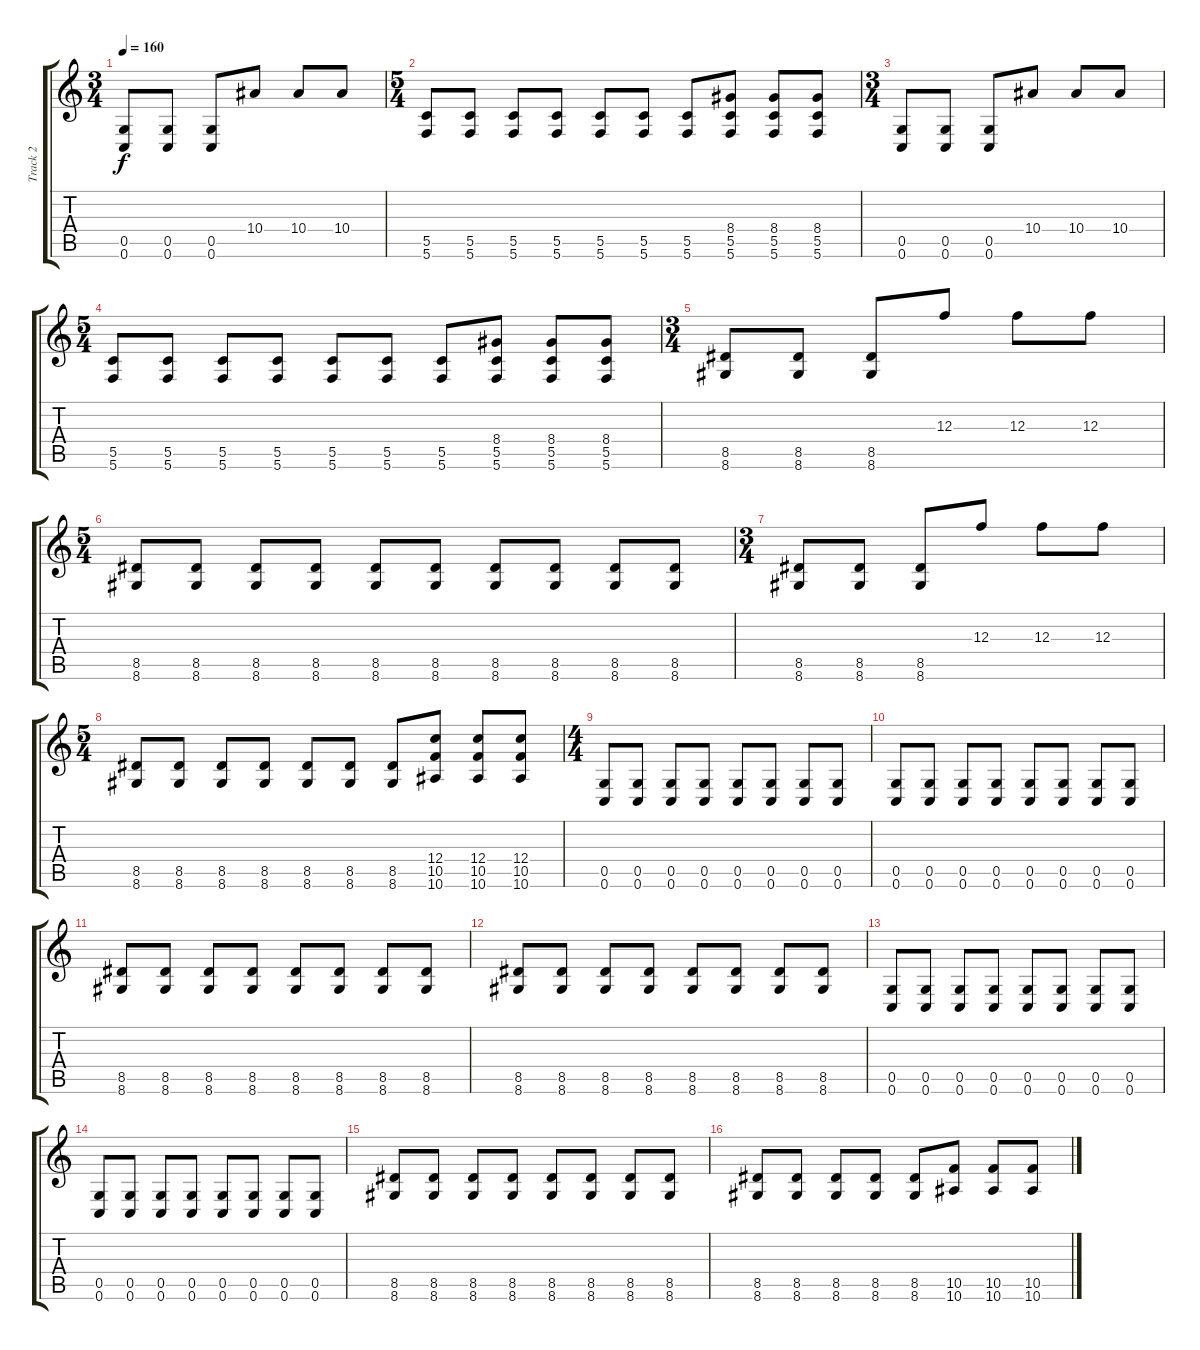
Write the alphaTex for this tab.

\track ("Track 2" "Track 2") {instrument distortionguitar}
\staff {score tabs}
\tuning (D4 A3 F3 C3 G2 C2) {hide}
\ts (3 4)
\tempo 160
\clef g2
\ks c
(0.5 0.6).8{dy f} (0.5 0.6).8 (0.5 0.6).8 10.4.8 10.4.8 10.4.8 |
\ts (5 4)
(5.5 5.6).8 (5.5 5.6).8 (5.5 5.6).8 (5.5 5.6).8 (5.5 5.6).8 (5.5 5.6).8 (5.5 5.6).8 (8.4 5.5 5.6).8 (8.4 5.5 5.6).8 (8.4 5.5 5.6).8 |
\ts (3 4)
(0.5 0.6).8 (0.5 0.6).8 (0.5 0.6).8 10.4.8 10.4.8 10.4.8 |
\ts (5 4)
(5.5 5.6).8 (5.5 5.6).8 (5.5 5.6).8 (5.5 5.6).8 (5.5 5.6).8 (5.5 5.6).8 (5.5 5.6).8 (8.4 5.5 5.6).8 (8.4 5.5 5.6).8 (8.4 5.5 5.6).8 |
\ts (3 4)
(8.5 8.6).8 (8.5 8.6).8 (8.5 8.6).8 12.3.8 12.3.8 12.3.8 |
\ts (5 4)
(8.5 8.6).8 (8.5 8.6).8 (8.5 8.6).8 (8.5 8.6).8 (8.5 8.6).8 (8.5 8.6).8 (8.5 8.6).8 (8.5 8.6).8 (8.5 8.6).8 (8.5 8.6).8 |
\ts (3 4)
(8.5 8.6).8 (8.5 8.6).8 (8.5 8.6).8 12.3.8 12.3.8 12.3.8 |
\ts (5 4)
(8.5 8.6).8 (8.5 8.6).8 (8.5 8.6).8 (8.5 8.6).8 (8.5 8.6).8 (8.5 8.6).8 (8.5 8.6).8 (12.4 10.5 10.6).8 (12.4 10.5 10.6).8 (12.4 10.5 10.6).8 |
\ts (4 4)
(0.5 0.6).8 (0.5 0.6).8 (0.5 0.6).8 (0.5 0.6).8 (0.5 0.6).8 (0.5 0.6).8 (0.5 0.6).8 (0.5 0.6).8 |
(0.5 0.6).8 (0.5 0.6).8 (0.5 0.6).8 (0.5 0.6).8 (0.5 0.6).8 (0.5 0.6).8 (0.5 0.6).8 (0.5 0.6).8 |
(8.5 8.6).8 (8.5 8.6).8 (8.5 8.6).8 (8.5 8.6).8 (8.5 8.6).8 (8.5 8.6).8 (8.5 8.6).8 (8.5 8.6).8 |
(8.5 8.6).8 (8.5 8.6).8 (8.5 8.6).8 (8.5 8.6).8 (8.5 8.6).8 (8.5 8.6).8 (8.5 8.6).8 (8.5 8.6).8 |
(0.5 0.6).8 (0.5 0.6).8 (0.5 0.6).8 (0.5 0.6).8 (0.5 0.6).8 (0.5 0.6).8 (0.5 0.6).8 (0.5 0.6).8 |
(0.5 0.6).8 (0.5 0.6).8 (0.5 0.6).8 (0.5 0.6).8 (0.5 0.6).8 (0.5 0.6).8 (0.5 0.6).8 (0.5 0.6).8 |
(8.5 8.6).8 (8.5 8.6).8 (8.5 8.6).8 (8.5 8.6).8 (8.5 8.6).8 (8.5 8.6).8 (8.5 8.6).8 (8.5 8.6).8 |
(8.5 8.6).8 (8.5 8.6).8 (8.5 8.6).8 (8.5 8.6).8 (8.5 8.6).8 (10.5 10.6).8 (10.5 10.6).8 (10.5 10.6).8
